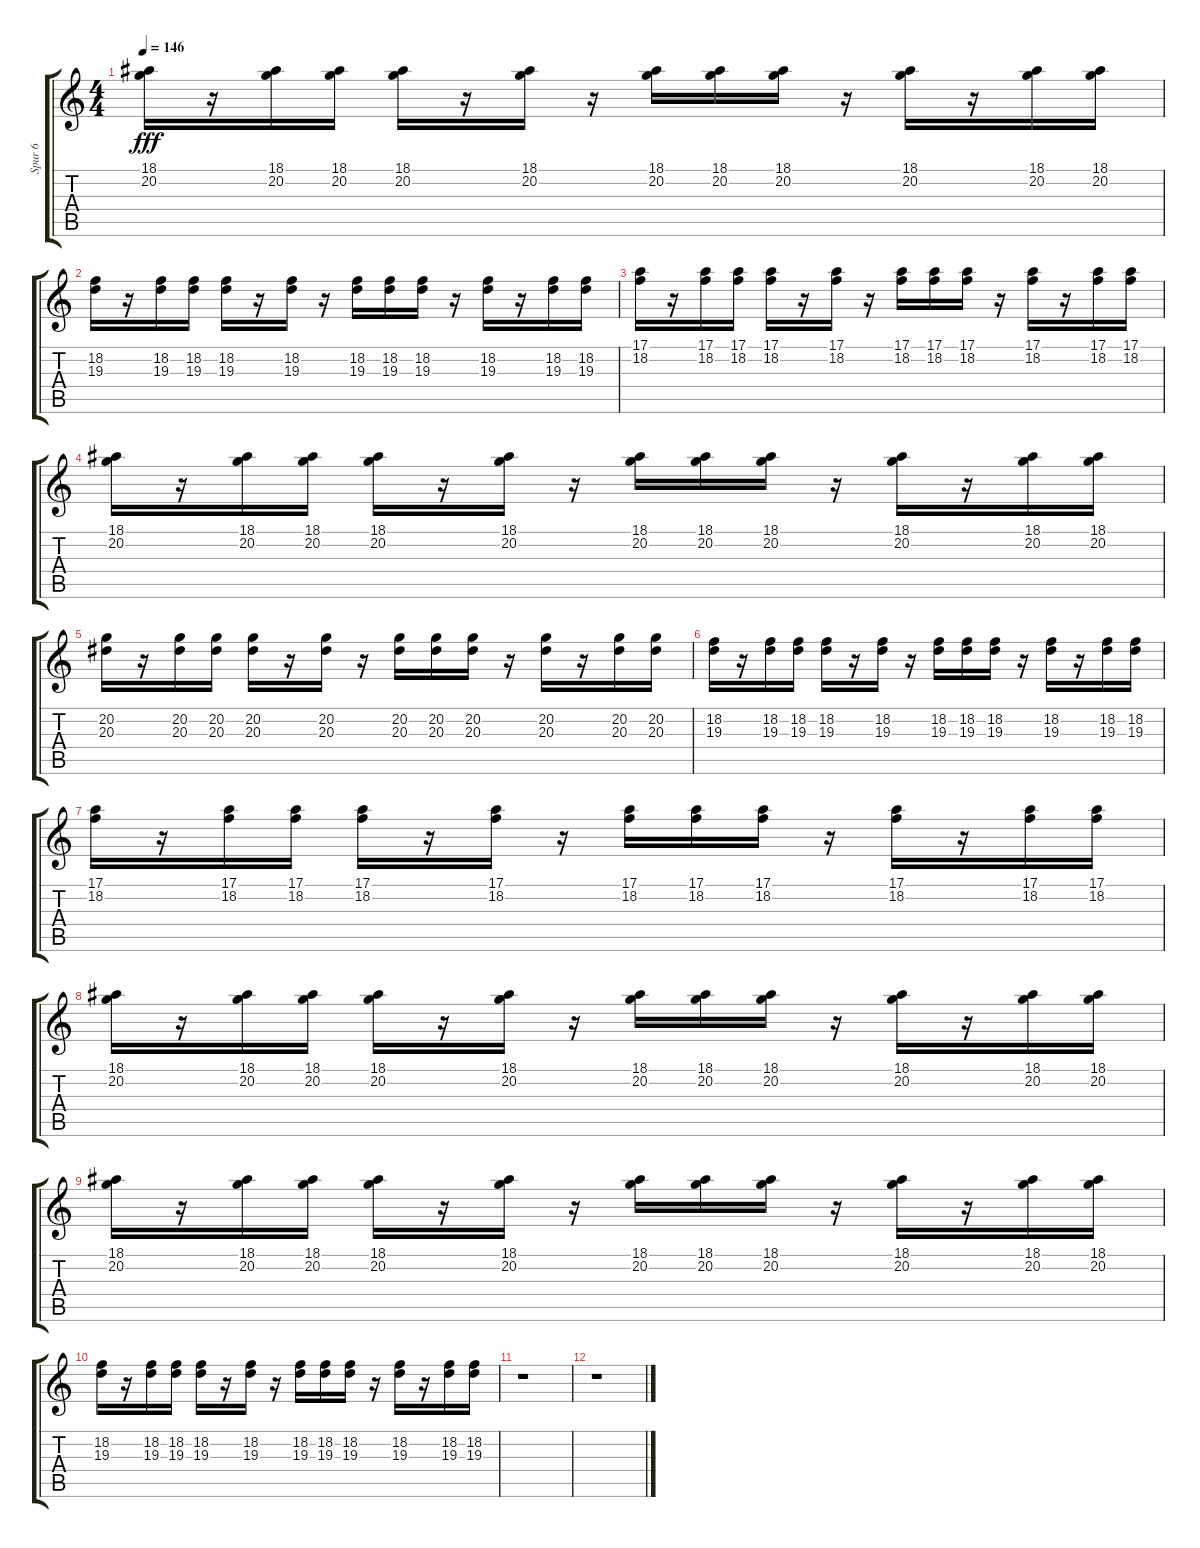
\track ("Spur 6" "Spur 6") {instrument marimba}
\staff {score tabs}
\tuning (E4 B3 G3 D3 A2 E2) {hide}
\ts (4 4)
\tempo 146
\clef g2
\ks c
(18.1 20.2).16{dy fff} r.16 (18.1 20.2).16 (18.1 20.2).16 (18.1 20.2).16 r.16 (18.1 20.2).16 r.16 (18.1 20.2).16 (18.1 20.2).16 (18.1 20.2).16 r.16 (18.1 20.2).16 r.16 (18.1 20.2).16 (18.1 20.2).16 |
(18.2 19.3).16 r.16 (18.2 19.3).16 (18.2 19.3).16 (18.2 19.3).16 r.16 (18.2 19.3).16 r.16 (18.2 19.3).16 (18.2 19.3).16 (18.2 19.3).16 r.16 (18.2 19.3).16 r.16 (18.2 19.3).16 (18.2 19.3).16 |
(17.1 18.2).16 r.16 (17.1 18.2).16 (17.1 18.2).16 (17.1 18.2).16 r.16 (17.1 18.2).16 r.16 (17.1 18.2).16 (17.1 18.2).16 (17.1 18.2).16 r.16 (17.1 18.2).16 r.16 (17.1 18.2).16 (17.1 18.2).16 |
(18.1 20.2).16 r.16 (18.1 20.2).16 (18.1 20.2).16 (18.1 20.2).16 r.16 (18.1 20.2).16 r.16 (18.1 20.2).16 (18.1 20.2).16 (18.1 20.2).16 r.16 (18.1 20.2).16 r.16 (18.1 20.2).16 (18.1 20.2).16 |
(20.2 20.3).16 r.16 (20.2 20.3).16 (20.2 20.3).16 (20.2 20.3).16 r.16 (20.2 20.3).16 r.16 (20.2 20.3).16 (20.2 20.3).16 (20.2 20.3).16 r.16 (20.2 20.3).16 r.16 (20.2 20.3).16 (20.2 20.3).16 |
(18.2 19.3).16 r.16 (18.2 19.3).16 (18.2 19.3).16 (18.2 19.3).16 r.16 (18.2 19.3).16 r.16 (18.2 19.3).16 (18.2 19.3).16 (18.2 19.3).16 r.16 (18.2 19.3).16 r.16 (18.2 19.3).16 (18.2 19.3).16 |
(17.1 18.2).16 r.16 (17.1 18.2).16 (17.1 18.2).16 (17.1 18.2).16 r.16 (17.1 18.2).16 r.16 (17.1 18.2).16 (17.1 18.2).16 (17.1 18.2).16 r.16 (17.1 18.2).16 r.16 (17.1 18.2).16 (17.1 18.2).16 |
(18.1 20.2).16 r.16 (18.1 20.2).16 (18.1 20.2).16 (18.1 20.2).16 r.16 (18.1 20.2).16 r.16 (18.1 20.2).16 (18.1 20.2).16 (18.1 20.2).16 r.16 (18.1 20.2).16 r.16 (18.1 20.2).16 (18.1 20.2).16 |
(18.1 20.2).16 r.16 (18.1 20.2).16 (18.1 20.2).16 (18.1 20.2).16 r.16 (18.1 20.2).16 r.16 (18.1 20.2).16 (18.1 20.2).16 (18.1 20.2).16 r.16 (18.1 20.2).16 r.16 (18.1 20.2).16 (18.1 20.2).16 |
(18.2 19.3).16 r.16 (18.2 19.3).16 (18.2 19.3).16 (18.2 19.3).16 r.16 (18.2 19.3).16 r.16 (18.2 19.3).16 (18.2 19.3).16 (18.2 19.3).16 r.16 (18.2 19.3).16 r.16 (18.2 19.3).16 (18.2 19.3).16 |
r.1 |
r.1
